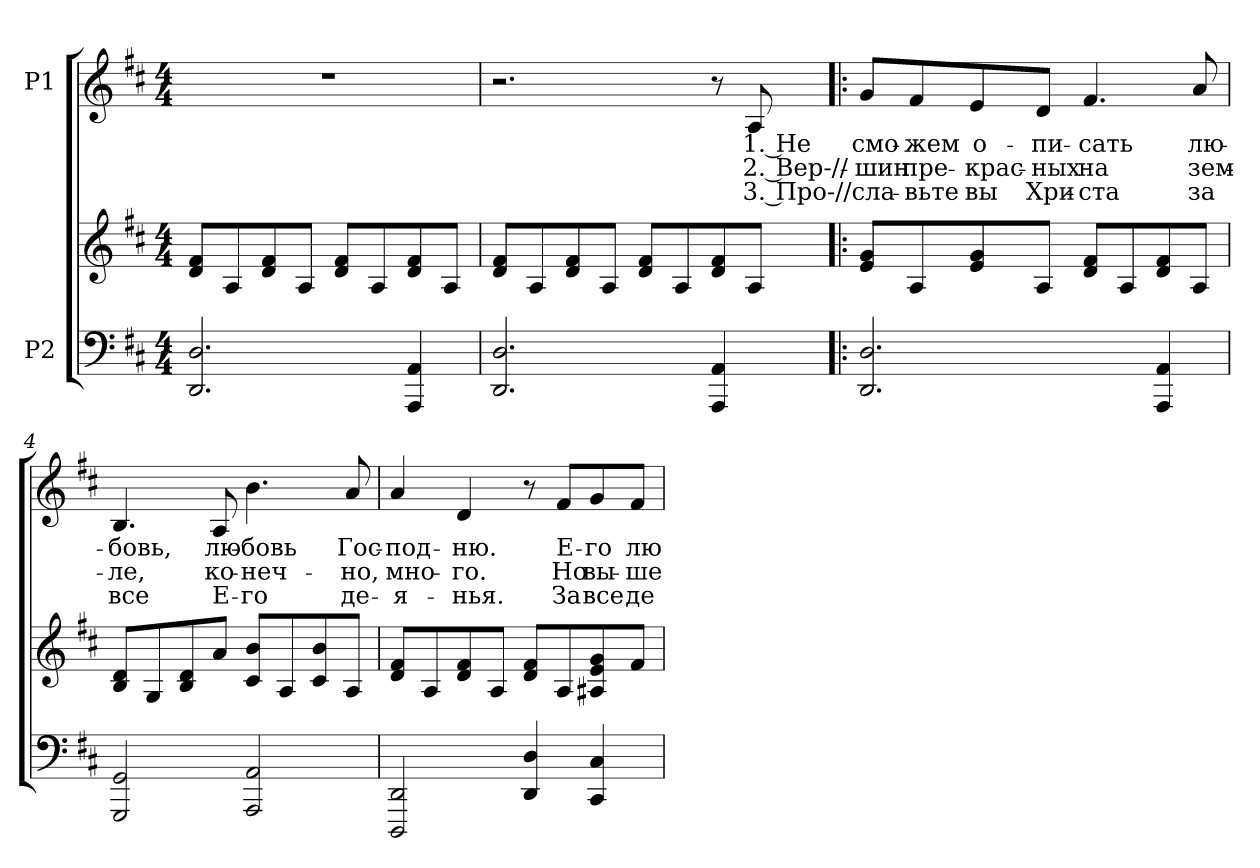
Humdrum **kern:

**kern	**kern	**kern	**text	**text	**text
*part2	*part2	*part1	*part1	*part1	*part1
*staff3	*staff2	*staff1	*staff1	*staff1	*staff1
*I"P2	*	*I"P1	*	*	*
!!LO:PB:g=z
*clefF4	*clefG2	*clefG2	*	*	*
*k[f#c#]	*k[f#c#]	*k[f#c#]	*	*	*
*D:	*D:	*D:	*	*	*
*M4/4	*M4/4	*M4/4	*	*	*
*MM89	*MM89	*MM89	*	*	*
=1	=1	=1	=1	=1	=1
2.DDi/ 2.Di	8di/ 8f#iL	1r	.	.	.
.	8Ai/	.	.	.	.
.	8di/ 8f#i	.	.	.	.
.	8Ai/J	.	.	.	.
.	8di/ 8f#iL	.	.	.	.
.	8Ai/	.	.	.	.
4AAAi/ 4AAi	8di/ 8f#i	.	.	.	.
.	8Ai/J	.	.	.	.
=2	=2	=2	=2	=2	=2
2.DDi/ 2.Di	8di/ 8f#iL	2.r	.	.	.
.	8Ai/	.	.	.	.
.	8di/ 8f#i	.	.	.	.
.	8Ai/J	.	.	.	.
.	8di/ 8f#iL	.	.	.	.
.	8Ai/	.	.	.	.
4AAAi/ 4AAi	8di/ 8f#i	8r	.	.	.
!	!	!	!LO:LY:b:color=#000000	!LO:LY:b:color=#000000	!LO:LY:b:color=#000000
.	8Ai/J	8Ai/	1. Не	2. Вер-//-	3. Про-//
=3!|:	=3!|:	=3!|:	=3!|:	=3!|:	=3!|:
!	!	!	!LO:LY:b:color=#000000	!LO:LY:b:color=#000000	!LO:LY:b:color=#000000
2.DDi/ 2.Di	8ei/ 8giL	8gi/L	смо-	-шин	сла-
!	!	!	!LO:LY:b:color=#000000	!LO:LY:b:color=#000000	!LO:LY:b:color=#000000
.	8Ai/	8f#i/	-жем	пре-	-вьте
!	!	!	!LO:LY:b:color=#000000	!LO:LY:b:color=#000000	!LO:LY:b:color=#000000
.	8ei/ 8gi	8ei/	о-	-крас-	вы
!	!	!	!LO:LY:b:color=#000000	!LO:LY:b:color=#000000	!LO:LY:b:color=#000000
.	8Ai/J	8di/J	-пи-	-ных	Хри-
!	!	!	!LO:LY:b:color=#000000	!LO:LY:b:color=#000000	!LO:LY:b:color=#000000
.	8di/ 8f#iL	4.f#i/	-сать	на	-ста
.	8Ai/	.	.	.	.
4AAAi/ 4AAi	8di/ 8f#i	.	.	.	.
!	!	!	!LO:LY:b:color=#000000	!LO:LY:b:color=#000000	!LO:LY:b:color=#000000
.	8Ai/J	8ai/	лю-	зем-	за
!!LO:LB:g=z
=4	=4	=4	=4	=4	=4
!	!	!	!LO:LY:b:color=#000000	!LO:LY:b:color=#000000	!LO:LY:b:color=#000000
2GGGi/ 2GGi	8Bi/ 8diL	4.Bi/	-бовь,	-ле,	все
.	8Gi/	.	.	.	.
.	8Bi/ 8di	.	.	.	.
!	!	!	!LO:LY:b:color=#000000	!LO:LY:b:color=#000000	!LO:LY:b:color=#000000
.	8ai/J	8Ai/	лю-	ко-	Е-
!	!	!	!LO:LY:b:color=#000000	!LO:LY:b:color=#000000	!LO:LY:b:color=#000000
2AAAi/ 2AAi	8c#i/ 8biL	4.bi\	-бовь	-неч-	-го
.	8Ai/	.	.	.	.
.	8c#i/ 8bi	.	.	.	.
!	!	!	!LO:LY:b:color=#000000	!LO:LY:b:color=#000000	!LO:LY:b:color=#000000
.	8Ai/J	8ai/	Гос-	-но,	де-
=5	=5	=5	=5	=5	=5
!	!	!	!LO:LY:b:color=#000000	!LO:LY:b:color=#000000	!LO:LY:b:color=#000000
2DDDi/ 2DDi	8di/ 8f#iL	4ai/	-под-	мно-	-я-
.	8Ai/	.	.	.	.
!	!	!	!LO:LY:b:color=#000000	!LO:LY:b:color=#000000	!LO:LY:b:color=#000000
.	8di/ 8f#i	4di/	-ню.	-го.	-нья.
.	8Ai/J	.	.	.	.
4DDi/ 4Di	8di/ 8f#iL	8r	.	.	.
!	!	!	!LO:LY:b:color=#000000	!LO:LY:b:color=#000000	!LO:LY:b:color=#000000
.	8Ai/	8f#i/L	Е-	Но	За
!	!	!	!LO:LY:b:color=#000000	!LO:LY:b:color=#000000	!LO:LY:b:color=#000000
4CC#i/ 4C#i	8A#Xi/ 8ei 8gi	8gi/	-го	вы-	все
!	!	!	!LO:LY:b:color=#000000	!LO:LY:b:color=#000000	!LO:LY:b:color=#000000
.	8f#i/J	8f#i/J	лю-	-ше	де-
=	=	=	=	=	=
*-	*-	*-	*-	*-	*-
